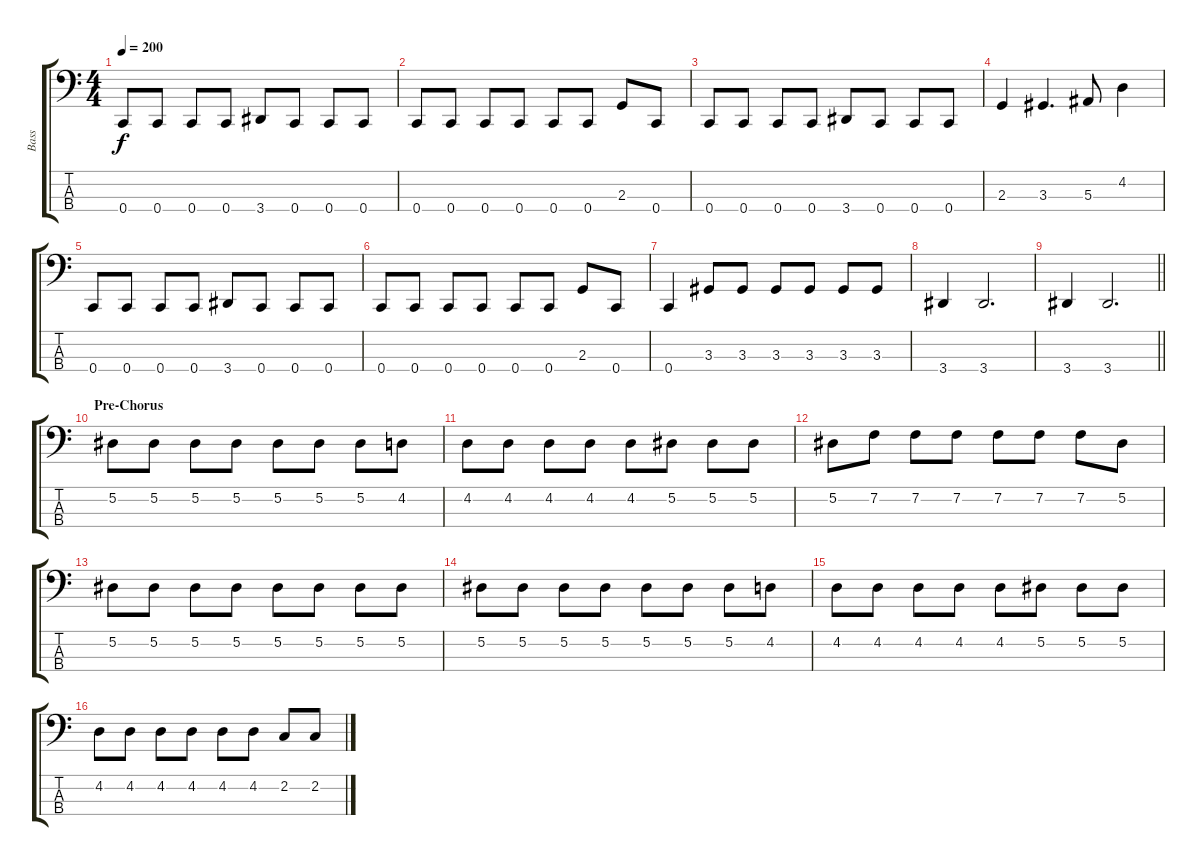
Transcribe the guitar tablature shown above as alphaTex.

\track ("Bass" "Bass") {instrument electricbassfinger}
\staff {score tabs}
\tuning (Eb2 Bb1 F1 C1) {hide}
\ts (4 4)
\tempo 200
\clef f4
\ks c
0.4.8{dy f} 0.4.8 0.4.8 0.4.8 3.4.8 0.4.8 0.4.8 0.4.8 |
0.4.8 0.4.8 0.4.8 0.4.8 0.4.8 0.4.8 2.3.8 0.4.8 |
0.4.8 0.4.8 0.4.8 0.4.8 3.4.8 0.4.8 0.4.8 0.4.8 |
2.3.4 3.3.4{d} 5.3.8 4.2.4 |
0.4.8 0.4.8 0.4.8 0.4.8 3.4.8 0.4.8 0.4.8 0.4.8 |
0.4.8 0.4.8 0.4.8 0.4.8 0.4.8 0.4.8 2.3.8 0.4.8 |
0.4.4 3.3.8 3.3.8 3.3.8 3.3.8 3.3.8 3.3.8 |
3.4.4 3.4.2{d} |
\barLineRight lightlight
3.4.4 3.4.2{d} |
\section ("" "Pre-Chorus")
5.2.8 5.2.8 5.2.8 5.2.8 5.2.8 5.2.8 5.2.8 4.2.8 |
4.2.8 4.2.8 4.2.8 4.2.8 4.2.8 5.2.8 5.2.8 5.2.8 |
5.2.8 7.2.8 7.2.8 7.2.8 7.2.8 7.2.8 7.2.8 5.2.8 |
5.2.8 5.2.8 5.2.8 5.2.8 5.2.8 5.2.8 5.2.8 5.2.8 |
5.2.8 5.2.8 5.2.8 5.2.8 5.2.8 5.2.8 5.2.8 4.2.8 |
4.2.8 4.2.8 4.2.8 4.2.8 4.2.8 5.2.8 5.2.8 5.2.8 |
4.2.8 4.2.8 4.2.8 4.2.8 4.2.8 4.2.8 2.2.8 2.2.8
